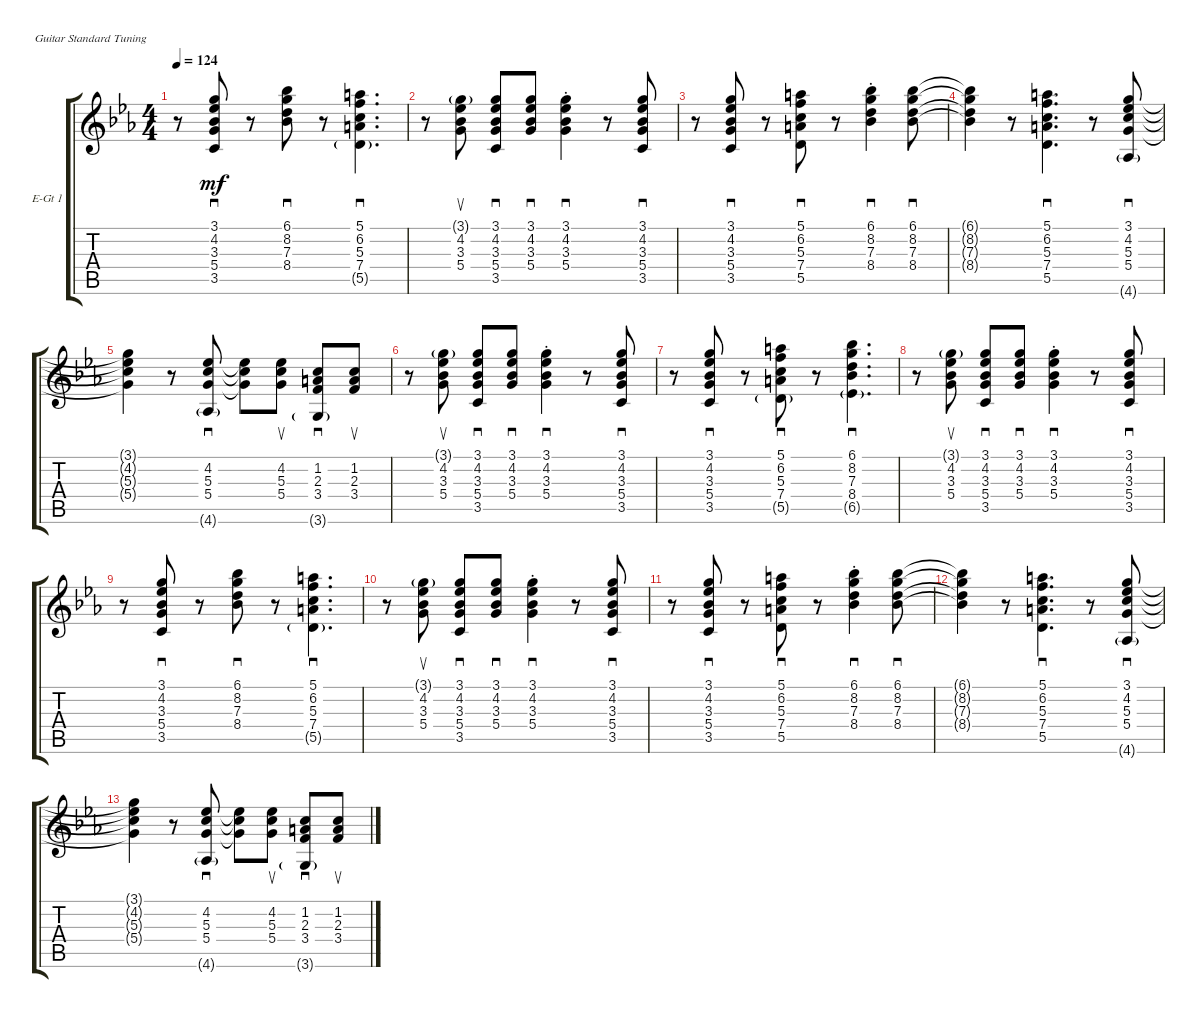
\bracketExtendMode groupsimilarinstruments
\firstSystemTrackNameOrientation horizontal
\otherSystemsTrackNameOrientation horizontal
\track ("E-Guitar (rhythm)" "E-Gt 1") {instrument electricguitarclean}
\staff {score tabs}
\tuning (E4 B3 G3 D3 A2 E2)
\ts (4 4)
\tempo 124
\clef g2
\ks cminor
r.8{dy mf} (3.3 4.2 5.4 3.5 3.1).8{sd} r.8 (7.3 8.2 8.4 6.1).8{sd} r.8 (6.2 5.3 7.4 5.5{g} 5.1).4{d sd} |
r.8 (3.3 4.2 5.4 3.1{g}).8{su} (3.3 4.2 5.4 3.5 3.1).8{sd} (3.3 4.2 5.4 3.1).8{sd} (3.3{st} 4.2{st} 5.4{st} 3.1{st}).4{sd} r.8 (3.3 4.2 5.4 3.5 3.1).8{sd} |
r.8 (3.3 4.2 5.4 3.5 3.1).8{sd} r.8 (5.3 6.2 7.4 5.5 5.1).8{sd} r.8 (7.3{st} 8.2{st} 8.4{st} 6.1{st}).4{sd} (7.3 8.4 8.2 6.1).8{sd} |
(7.3{t} 8.2{t} 8.4{t} 6.1{t}).4 r.8 (5.3 7.4 6.2 5.1 5.5).4{d sd} r.8 (4.2 5.3 5.4 4.6{g} 3.1).8{sd} |
(5.3{t} 5.4{t} 4.2{t} 3.1{t}).4 r.8 (5.4 4.6{g} 5.3 4.2).8{sd} (4.2{t} 5.3{t} 5.4{t}).8 (5.4 5.3 4.2).8{su} (2.3 1.2 3.4 3.6{g}).8{sd} (2.3 1.2 3.4).8{su} |
r.8 (3.3 4.2 5.4 3.1{g}).8{su} (3.3 4.2 5.4 3.5 3.1).8{sd} (3.3 4.2 5.4 3.1).8{sd} (3.3{st} 4.2{st} 5.4{st} 3.1{st}).4{sd} r.8 (3.3 4.2 5.4 3.5 3.1).8{sd} |
r.8 (3.3 4.2 5.4 3.5 3.1).8{sd} r.8 (5.3 6.2 7.4 5.5{g} 5.1).8{sd} r.8 (7.3 8.2 6.5{g} 8.4 6.1).4{d sd} |
r.8 (3.3 4.2 5.4 3.1{g}).8{su} (3.3 4.2 5.4 3.5 3.1).8{sd} (3.3 4.2 5.4 3.1).8{sd} (3.3{st} 4.2{st} 5.4{st} 3.1{st}).4{sd} r.8 (3.3 4.2 5.4 3.5 3.1).8{sd} |
r.8 (3.3 4.2 5.4 3.5 3.1).8{sd} r.8 (7.3 8.2 8.4 6.1).8{sd} r.8 (6.2 5.3 7.4 5.5{g} 5.1).4{d sd} |
r.8 (3.3 4.2 5.4 3.1{g}).8{su} (3.3 4.2 5.4 3.5 3.1).8{sd} (3.3 4.2 5.4 3.1).8{sd} (3.3{st} 4.2{st} 5.4{st} 3.1{st}).4{sd} r.8 (3.3 4.2 5.4 3.5 3.1).8{sd} |
r.8 (3.3 4.2 5.4 3.5 3.1).8{sd} r.8 (5.3 6.2 7.4 5.5 5.1).8{sd} r.8 (7.3{st} 8.2{st} 8.4{st} 6.1{st}).4{sd} (7.3 8.4 8.2 6.1).8{sd} |
(7.3{t} 8.2{t} 8.4{t} 6.1{t}).4 r.8 (5.3 7.4 6.2 5.1 5.5).4{d sd} r.8 (4.2 5.3 5.4 4.6{g} 3.1).8{sd} |
(5.3{t} 5.4{t} 4.2{t} 3.1{t}).4 r.8 (5.4 4.6{g} 5.3 4.2).8{sd} (4.2{t} 5.3{t} 5.4{t}).8 (5.4 5.3 4.2).8{su} (2.3 1.2 3.4 3.6{g}).8{sd} (2.3 1.2 3.4).8{su}
